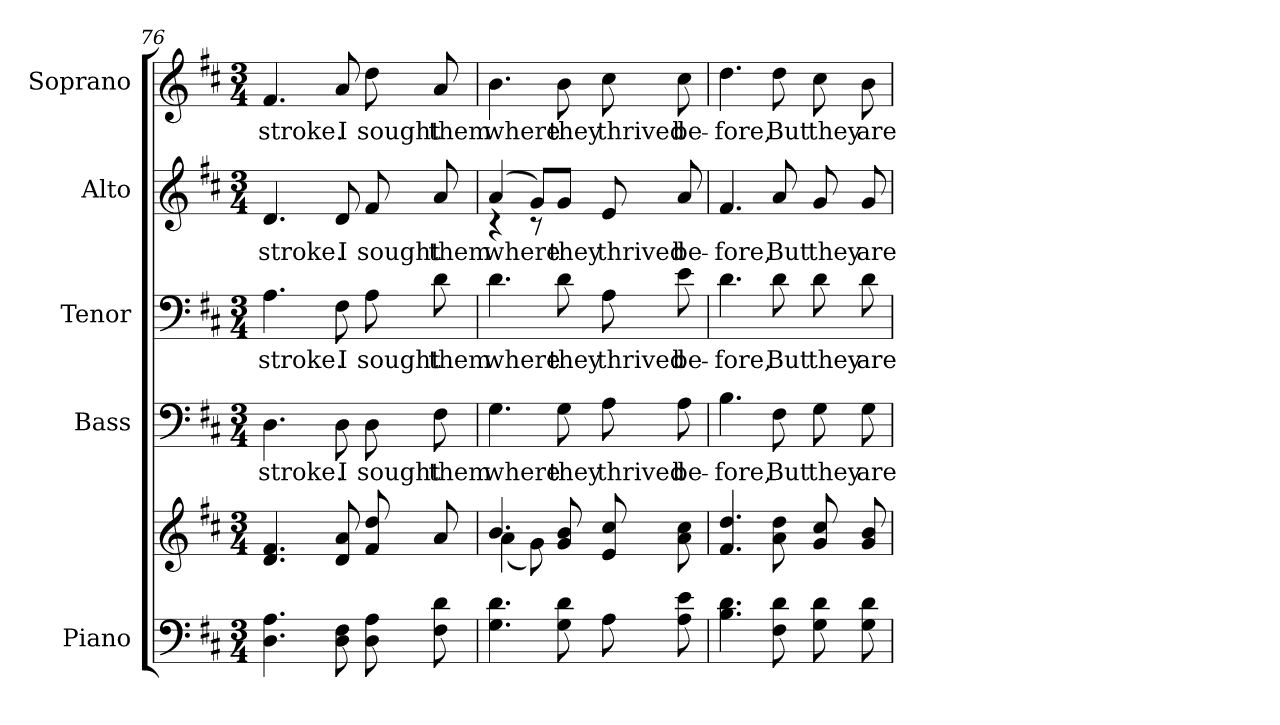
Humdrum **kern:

**kern	**kern	**kern	**text	**kern	**text	**kern	**text	**kern	**text
*part5	*part5	*part4	*part4	*part3	*part3	*part2	*part2	*part1	*part1
*staff6	*staff5	*staff4	*staff4	*staff3	*staff3	*staff2	*staff2	*staff1	*staff1
*I"Piano	*	*I"Bass	*	*I"Tenor	*	*I"Alto	*	*I"Soprano	*
*I'Pno.	*	*I'B.	*	*I'T.	*	*I'A.	*	*I'S.	*
!!LO:PB:g=z
*clefF4	*clefG2	*clefF4	*	*clefF4	*	*clefG2	*	*clefG2	*
*k[f#c#]	*k[f#c#]	*k[f#c#]	*	*k[f#c#]	*	*k[f#c#]	*	*k[f#c#]	*
*D:	*D:	*D:	*	*D:	*	*D:	*	*D:	*
*M3/4	*M3/4	*M3/4	*	*M3/4	*	*M3/4	*	*M3/4	*
=76	=76	=76	=76	=76	=76	=76	=76	=76	=76
!	!	!	!LO:LY:b:color=#000000	!	!	!	!	!	!
!	!	!	!	!	!LO:LY:b:color=#000000	!	!	!	!
!	!	!	!	!	!	!	!LO:LY:b:color=#000000	!	!
!	!	!	!	!	!	!	!	!	!LO:LY:b:color=#000000
4.Di\ 4.Ai	4.di/ 4.f#i	4.Di\	stroke.	4.Ai\	stroke.	4.di/	stroke.	4.f#i/	stroke.
!	!	!	!LO:LY:b:color=#000000	!	!	!	!	!	!
!	!	!	!	!	!LO:LY:b:color=#000000	!	!	!	!
!	!	!	!	!	!	!	!LO:LY:b:color=#000000	!	!
!	!	!	!	!	!	!	!	!	!LO:LY:b:color=#000000
8Di\ 8F#i	8di/ 8ai	8Di\	I	8F#i\	I	8di/	I	8ai/	I
!	!	!	!LO:LY:b:color=#000000	!	!	!	!	!	!
!	!	!	!	!	!LO:LY:b:color=#000000	!	!	!	!
!	!	!	!	!	!	!	!LO:LY:b:color=#000000	!	!
!	!	!	!	!	!	!	!	!	!LO:LY:b:color=#000000
8Di\ 8Ai	8f#i/ 8ddi	8Di\	sought	8Ai\	sought	8f#i/	sought	8ddi\	sought
!	!	!	!LO:LY:b:color=#000000	!	!	!	!	!	!
!	!	!	!	!	!LO:LY:b:color=#000000	!	!	!	!
!	!	!	!	!	!	!	!LO:LY:b:color=#000000	!	!
!	!	!	!	!	!	!	!	!	!LO:LY:b:color=#000000
8F#i\ 8di	8ai/	8F#i\	them	8di\	them	8ai/	them	8ai/	them
=77	=77	=77	=77	=77	=77	=77	=77	=77	=77
*	*^	*	*	*	*	*	*	*	*
!	!	!	!	!LO:LY:b:color=#000000	!	!	!	!	!	!
!	!	!	!	!	!	!LO:LY:b:color=#000000	!	!	!	!
!	!	!	!	!	!	!	!	!LO:LY:b:color=#000000	!	!
*	*	*	*	*	*	*	*^	*	*	*
!	!	!	!	!	!	!	!	!	!	!	!LO:LY:b:color=#000000
4.Gi\ 4.di	4.bi/	(4ai\	4.Gi\	where	4.di\	where	(4ai/	4r	where	4.bi\	where
.	.	8gi\)	.	.	.	.	8gi/L)	8r	.	.	.
!	!	!	!	!LO:LY:b:color=#000000	!	!	!	!	!	!	!
!	!	!	!	!	!	!LO:LY:b:color=#000000	!	!	!	!	!
!	!	!	!	!	!	!	!	!	!LO:LY:b:color=#000000	!	!
!	!	!	!	!	!	!	!	!	!	!	!LO:LY:b:color=#000000
8Gi\ 8di	8gi/ 8bi	8ryy	8Gi\	they	8di\	they	8gi/J	8ryy	they	8bi\	they
!	!	!	!	!LO:LY:b:color=#000000	!	!	!	!	!	!	!
!	!	!	!	!	!	!LO:LY:b:color=#000000	!	!	!	!	!
!	!	!	!	!	!	!	!	!	!LO:LY:b:color=#000000	!	!
!	!	!	!	!	!	!	!	!	!	!	!LO:LY:b:color=#000000
8Ai\	8ei/ 8cc#i	4ryy	8Ai\	thrived	8Ai\	thrived	8ei/	4ryy	thrived	8cc#i\	thrived
!	!	!	!	!LO:LY:b:color=#000000	!	!	!	!	!	!	!
!	!	!	!	!	!	!LO:LY:b:color=#000000	!	!	!	!	!
!	!	!	!	!	!	!	!	!	!LO:LY:b:color=#000000	!	!
!	!	!	!	!	!	!	!	!	!	!	!LO:LY:b:color=#000000
8Ai\ 8ei	8ai\ 8cc#i	.	8Ai\	be-	8ei\	be-	8ai/	.	be-	8cc#i\	be-
*	*v	*v	*	*	*	*	*v	*v	*	*	*
=78	=78	=78	=78	=78	=78	=78	=78	=78	=78
!	!	!	!LO:LY:b:color=#000000	!	!	!	!	!	!
!	!	!	!	!	!LO:LY:b:color=#000000	!	!	!	!
!	!	!	!	!	!	!	!LO:LY:b:color=#000000	!	!
!	!	!	!	!	!	!	!	!	!LO:LY:b:color=#000000
4.Bi\ 4.di	4.f#i/ 4.ddi	4.Bi\	-fore,	4.di\	-fore,	4.f#i/	-fore,	4.ddi\	-fore,
!	!	!	!LO:LY:b:color=#000000	!	!	!	!	!	!
!	!	!	!	!	!LO:LY:b:color=#000000	!	!	!	!
!	!	!	!	!	!	!	!LO:LY:b:color=#000000	!	!
!	!	!	!	!	!	!	!	!	!LO:LY:b:color=#000000
8F#i\ 8di	8ai\ 8ddi	8F#i\	But	8di\	But	8ai/	But	8ddi\	But
!	!	!	!LO:LY:b:color=#000000	!	!	!	!	!	!
!	!	!	!	!	!LO:LY:b:color=#000000	!	!	!	!
!	!	!	!	!	!	!	!LO:LY:b:color=#000000	!	!
!	!	!	!	!	!	!	!	!	!LO:LY:b:color=#000000
8Gi\ 8di	8gi/ 8cc#i	8Gi\	they	8di\	they	8gi/	they	8cc#i\	they
!	!	!	!LO:LY:b:color=#000000	!	!	!	!	!	!
!	!	!	!	!	!LO:LY:b:color=#000000	!	!	!	!
!	!	!	!	!	!	!	!LO:LY:b:color=#000000	!	!
!	!	!	!	!	!	!	!	!	!LO:LY:b:color=#000000
8Gi\ 8di	8gi/ 8bi	8Gi\	are	8di\	are	8gi/	are	8bi\	are
=	=	=	=	=	=	=	=	=	=
*-	*-	*-	*-	*-	*-	*-	*-	*-	*-
